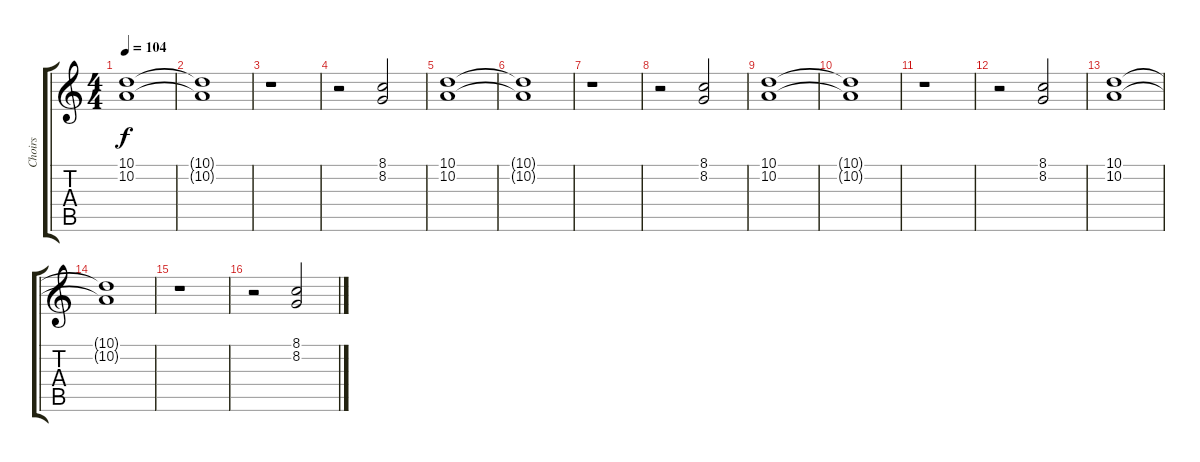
\track ("Choirs" "Choirs") {instrument choiraahs}
\staff {score tabs}
\tuning (E4 B3 G3 D3 A2 E2) {hide}
\ts (4 4)
\tempo 104
\clef g2
\ks c
(10.1 10.2).1{dy f} |
(10.1{t} 10.2{t}).1 |
r.1 |
r.2 (8.1 8.2).2 |
(10.1 10.2).1 |
(10.1{t} 10.2{t}).1 |
r.1 |
r.2 (8.1 8.2).2 |
(10.1 10.2).1 |
(10.1{t} 10.2{t}).1 |
r.1 |
r.2 (8.1 8.2).2 |
(10.1 10.2).1 |
(10.1{t} 10.2{t}).1 |
r.1 |
r.2 (8.1 8.2).2
